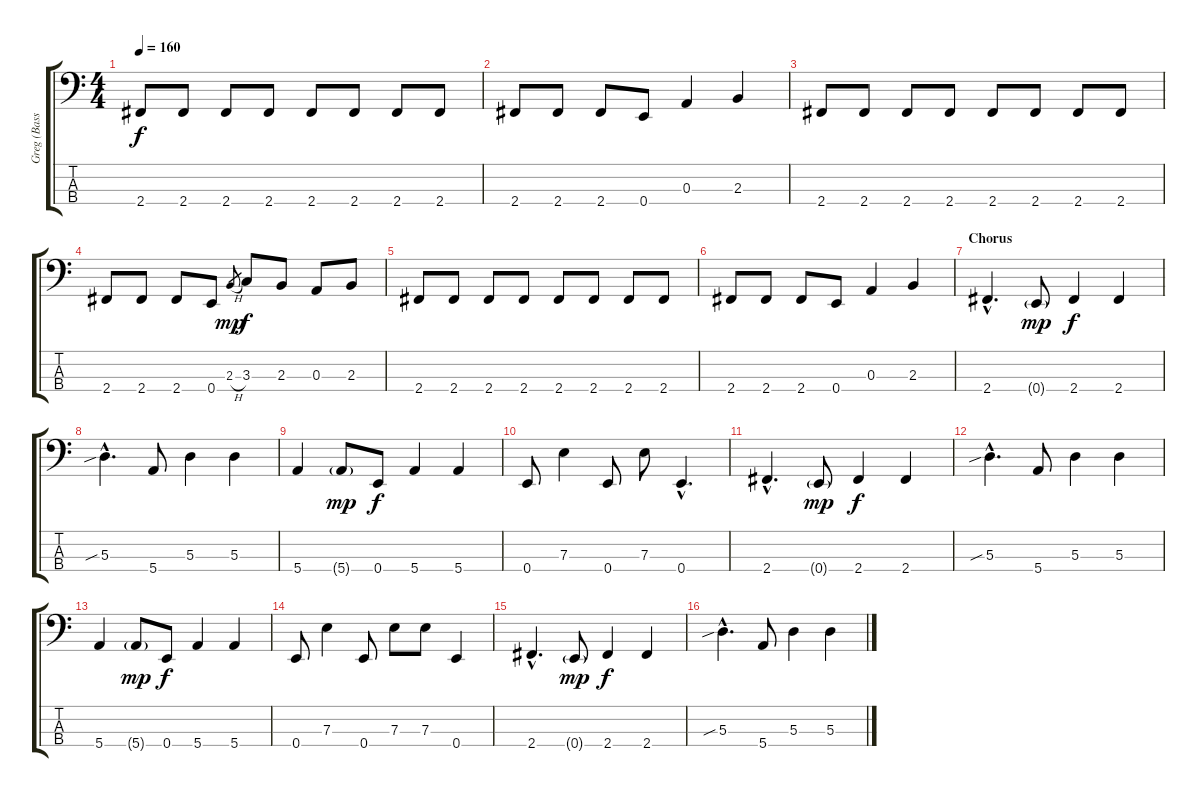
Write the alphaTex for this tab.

\track ("Greg (Bass)" "Greg (Bass") {instrument electricbasspick}
\staff {score tabs}
\tuning (G2 D2 A1 E1) {hide}
\ts (4 4)
\tempo 160
\clef f4
\ks c
2.4.8{dy f} 2.4.8 2.4.8 2.4.8 2.4.8 2.4.8 2.4.8 2.4.8 |
2.4.8 2.4.8 2.4.8 0.4.8 0.3.4 2.3.4 |
\section ("" "")
2.4.8 2.4.8 2.4.8 2.4.8 2.4.8 2.4.8 2.4.8 2.4.8 |
2.4.8 2.4.8 2.4.8 0.4.8 2.3{h}.8{gr dy mp} 3.3.8{dy f} 2.3.8 0.3.8 2.3.8 |
2.4.8 2.4.8 2.4.8 2.4.8 2.4.8 2.4.8 2.4.8 2.4.8 |
2.4.8 2.4.8 2.4.8 0.4.8 0.3.4 2.3.4 |
\section ("" "Chorus")
2.4{hac}.4{d} 0.4{g}.8{dy mp} 2.4.4{dy f} 2.4.4 |
5.3{sib hac}.4{d} 5.4.8 5.3.4 5.3.4 |
5.4.4 5.4{g}.8{dy mp} 0.4.8{dy f} 5.4.4 5.4.4 |
0.4.8 7.3.4 0.4.8 7.3.8 0.4{hac}.4{d} |
2.4{hac}.4{d} 0.4{g}.8{dy mp} 2.4.4{dy f} 2.4.4 |
5.3{sib hac}.4{d} 5.4.8 5.3.4 5.3.4 |
5.4.4 5.4{g}.8{dy mp} 0.4.8{dy f} 5.4.4 5.4.4 |
0.4.8 7.3.4 0.4.8 7.3.8 7.3.8 0.4.4 |
2.4{hac}.4{d} 0.4{g}.8{dy mp} 2.4.4{dy f} 2.4.4 |
5.3{sib hac}.4{d} 5.4.8 5.3.4 5.3.4
